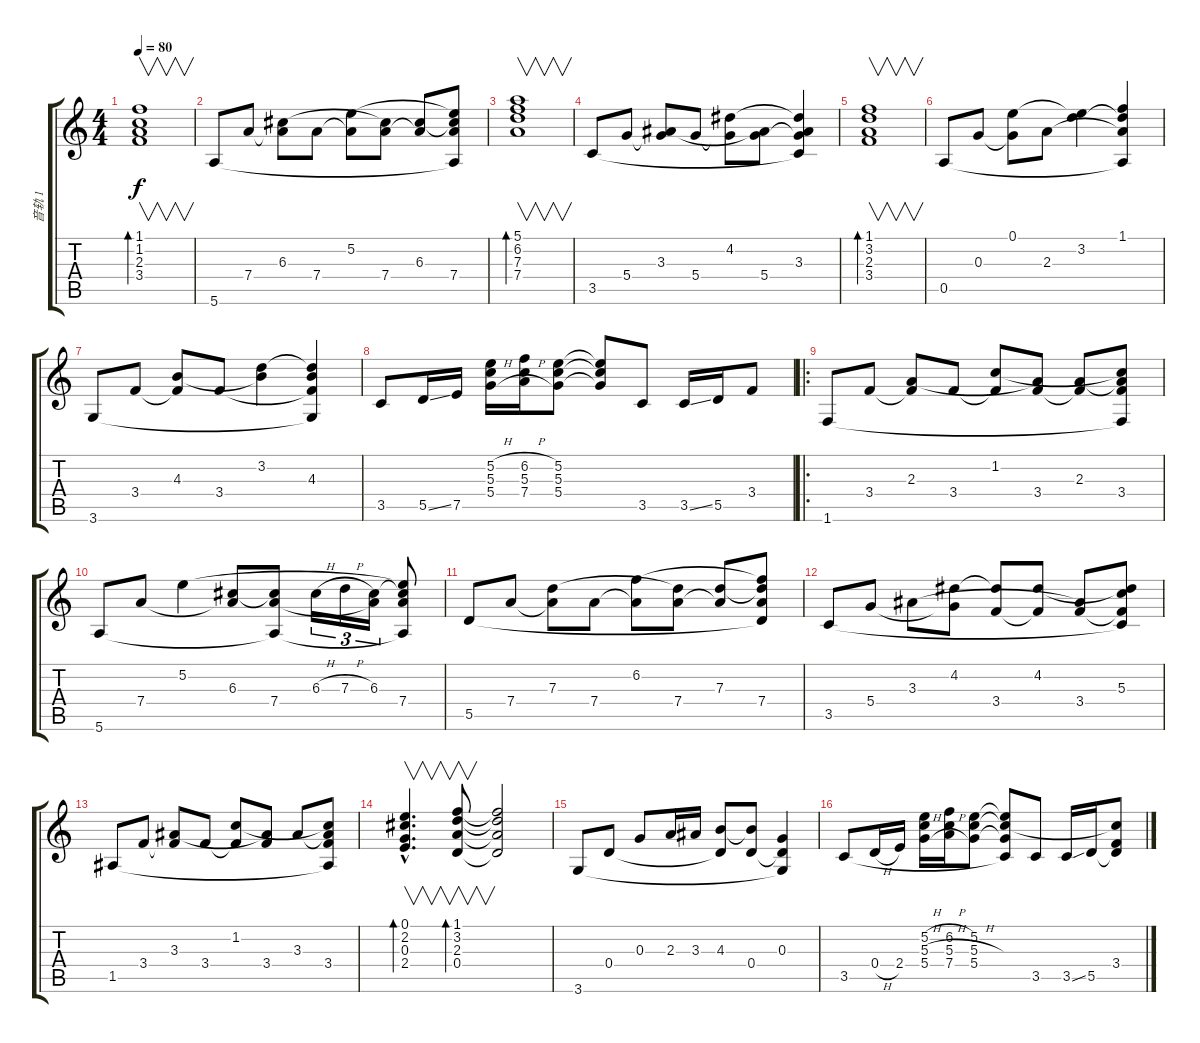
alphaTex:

\track ("音轨 1" "音轨 1") {instrument electricguitarjazz}
\staff {score tabs}
\tuning (E4 B3 G3 D3 A2 E2) {hide}
\ts (4 4)
\tempo 80
\clef g2
\ks c
(1.1 1.2 2.3 3.4).1{v bd 480 dy f instrument electricguitarjazz} |
5.6.8 7.4.8 (6.3 7.4{t}).8 7.4.8 (5.2 7.4{t}).8 (6.3{t} 7.4).8 (6.3 7.4{t}).8 (5.2{t} 6.3{t} 7.4 5.6{t}).8 |
(5.1 6.2 7.3 7.4).1{v bd 480} |
3.5.8 5.4.8 (3.3 5.4{t}).8 5.4.8 (4.2 5.4{t}).8 (3.3{t} 5.4).8 (4.2{t} 3.3 5.4{t} 3.5{t}).4 |
(1.1 3.2 2.3 3.4).1{v bd 480} |
0.5.8 0.3.8 (0.1 0.3{t}).8 2.3.8 (0.1{t} 3.2).4 (1.1 3.2{t} 2.3{t} 0.5{t}).4 |
3.6.8 3.4.8 (4.3 3.4{t}).8 3.4.8 (3.2 4.3{t}).4 (3.2{t} 4.3 3.4{t} 3.6{t}).4 |
3.5.8 5.5{ss}.16 7.5.16 (5.2{h} 5.3{h} 5.4{h}).16 (6.2{h} 5.3{h} 7.4{h}).16 (5.2 5.3 5.4).8 (5.2{t} 5.3{t} 5.4{t}).8 3.5.8 3.5{ss}.16 5.5.16 3.4.8 |
\ro
1.6.8 3.4.8 (2.3 3.4{t}).8 3.4.8 (1.2 3.4{t}).8 (2.3{t} 3.4).8 (2.3 3.4{t}).8 (1.2{t} 2.3{t} 3.4 1.6{t}).8 |
5.6.8 7.4.8 5.2.4 (6.3 7.4{t}).8 (6.3{t} 7.4 5.6{t}).8 6.3{h}.16{tu (3 2)} 7.3{h}.16{tu (3 2)} (6.3 7.4{t}).16{tu (3 2)} (5.2{t} 6.3{t} 7.4 5.6{t}).8 |
5.5.8 7.4.8 (7.3 7.4{t}).8 7.4.8 (6.2 7.4{t}).8 (7.3{t} 7.4).8 (7.3 7.4{t}).8 (6.2{t} 7.3{t} 7.4 5.5{t}).8 |
3.5.8 5.4.8 3.3.8 (4.2 5.4{t}).8 (4.2{t} 3.4).8 (4.2 3.4{t}).8 (3.3{t} 3.4).8 (4.2{t} 5.3 3.4{t} 3.5{t}).8 |
1.5.8 3.4.8 (3.3 3.4{t}).8 3.4.8 (1.2 3.4{t}).8 (3.3{t} 3.4).8 3.3.8 (1.2{t} 3.3{t} 3.4 1.5{t}).8 |
(0.1{hac} 2.2{hac} 0.3{hac} 2.4{hac}).4{v d bd 480} (1.1 3.2 2.3 0.4).8{v bd 480} (1.1{t} 3.2{t} 2.3{t} 0.4{t}).2 |
3.6.8 0.4.8 0.3.8 2.3.16 3.3.16 (4.3 0.4{t}).8 (4.3{t} 0.4).8 (0.3 0.4{t} 3.6{t}).4 |
3.5.8 0.4{h}.16 2.4.16 (5.2{h} 5.3{h} 5.4{h}).16 (6.2{h} 5.3{h} 7.4{h}).16 (5.2 5.3{h} 5.4).8 (5.2{t} 5.3{t} 5.4{t} 3.5{t}).8 3.5.8 3.5{ss}.16 5.5.16 (5.3{t} 3.4 5.5{t}).8
